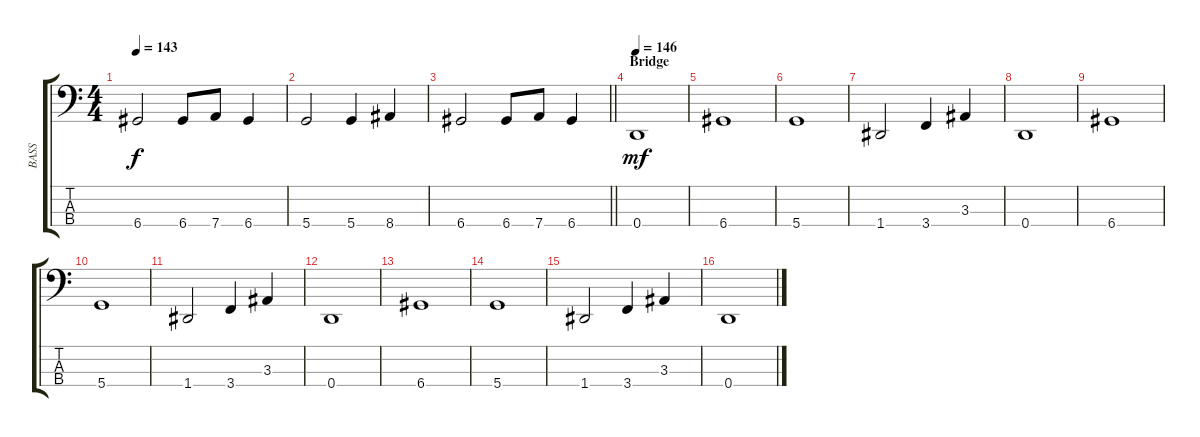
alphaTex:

\track ("BASS" "BASS") {instrument electricbasspick}
\staff {score tabs}
\tuning (F2 C2 G1 D1) {hide}
\ts (4 4)
\tempo 143
\clef f4
\ks c
6.4.2{dy f} 6.4.8 7.4.8 6.4.4 |
5.4.2 5.4.4 8.4.4 |
\barLineRight lightlight
6.4.2 6.4.8 7.4.8 6.4.4 |
\section ("" "Bridge")
\tempo 146
0.4.1{dy mf} |
6.4.1 |
5.4.1 |
1.4.2 3.4.4 3.3.4 |
0.4.1 |
6.4.1 |
5.4.1 |
1.4.2 3.4.4 3.3.4 |
0.4.1 |
6.4.1 |
5.4.1 |
1.4.2 3.4.4 3.3.4 |
0.4.1
